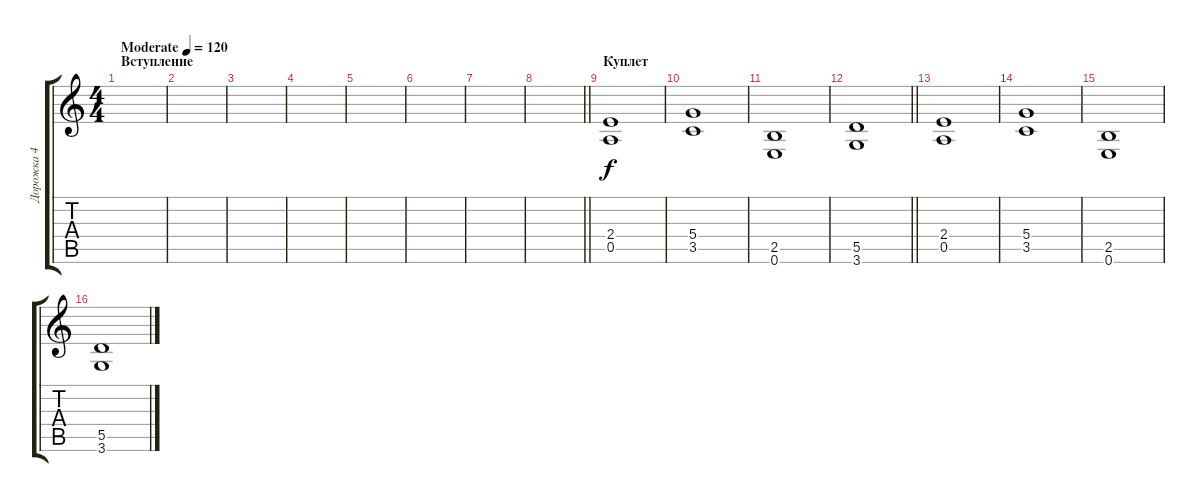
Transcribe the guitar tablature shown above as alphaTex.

\track ("Дорожка 4" "Дорожка 4") {instrument distortionguitar}
\staff {score tabs}
\tuning (E4 B3 G3 D3 A2 E2) {hide}
\ts (4 4)
\section ("" "Вступление")
\tempo (120 "Moderate")
\clef g2
\ks c
|
|
|
|
|
|
|
\barLineRight lightlight
|
\section ("" "Куплет")
(2.4 0.5).1 |
(5.4 3.5).1 |
(2.5 0.6).1 |
\barLineRight lightlight
(5.5 3.6).1 |
\section ("" "")
(2.4 0.5).1 |
(5.4 3.5).1 |
(2.5 0.6).1 |
(5.5 3.6).1
